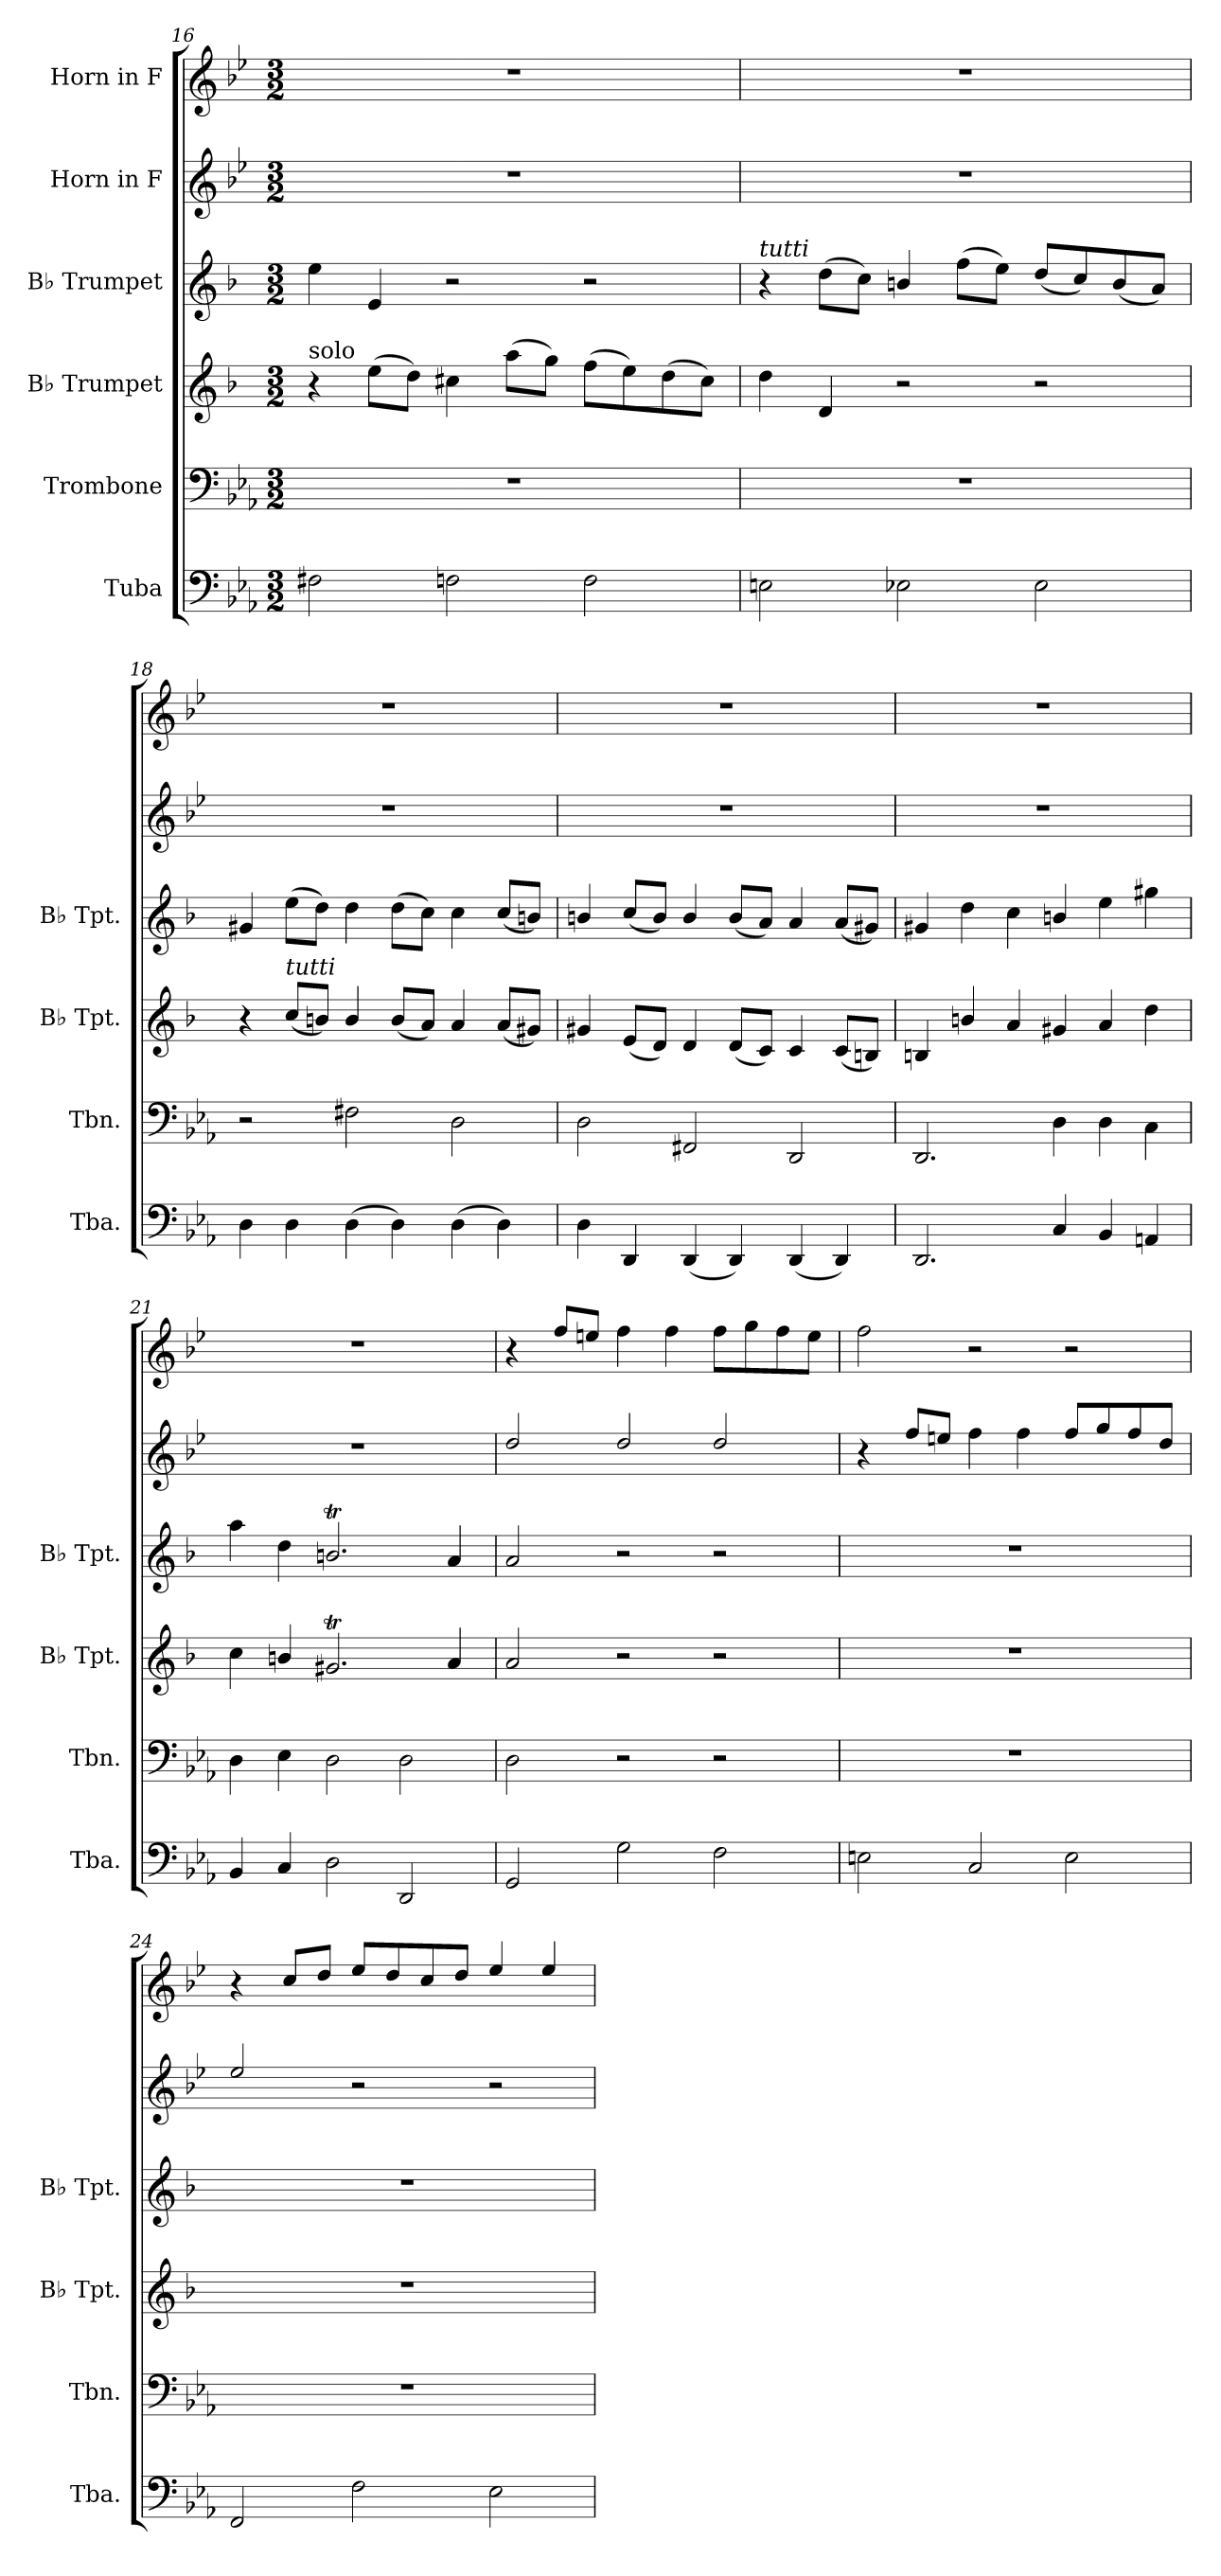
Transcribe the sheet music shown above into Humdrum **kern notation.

**kern	**kern	**kern	**kern	**kern	**kern
*part6	*part5	*part4	*part3	*part2	*part1
*staff6	*staff5	*staff4	*staff3	*staff2	*staff1
*I"Tuba	*I"Trombone	*I"B♭ Trumpet	*I"B♭ Trumpet	*I"Horn in F	*I"Horn in F
*I'Tba.	*I'Tbn.	*I'B♭ Tpt.	*I'B♭ Tpt.	*	*
!!LO:PB:g=z
*clefF4	*clefF4	*clefG2	*clefG2	*clefG2	*clefG2
*	*	*ITrd1c2	*ITrd1c2	*ITrd4c7	*ITrd4c7
*k[b-e-a-]	*k[b-e-a-]	*k[b-e-a-]	*k[b-e-a-]	*k[b-e-a-]	*k[b-e-a-]
*M3/2	*M3/2	*M3/2	*M3/2	*M3/2	*M3/2
=16	=16	=16	=16	=16	=16
!	!	!LO:TX:a:t=solo	!	!	!
2F#X\	1.r	4r	4dd\	1.r	1.r
.	.	(>8dd\L	4d/	.	.
.	.	8cc\J)	.	.	.
2Fn\	.	4bn\	2r	.	.
.	.	(>8gg\L	.	.	.
.	.	8ff\J)	.	.	.
2F\	.	(>8ee-\L	2r	.	.
.	.	8dd\)	.	.	.
.	.	(>8cc\	.	.	.
.	.	8b\J)	.	.	.
=17	=17	=17	=17	=17	=17
!	!	!	!LO:TX:a:i:t=tutti	!	!
2En\	1.r	4cc\	4r	1.r	1.r
.	.	4c/	(>8cc\L	.	.
.	.	.	8b-\J)	.	.
2E-X\	.	2r	4an/	.	.
.	.	.	(>8ee-\L	.	.
.	.	.	8dd\J)	.	.
2E-\	.	2r	(<8cc/L	.	.
.	.	.	8b-/)	.	.
.	.	.	(<8a/	.	.
.	.	.	8g/J)	.	.
=18	=18	=18	=18	=18	=18
4D\	2r	4r	4f#X/	1.r	1.r
!	!	!LO:TX:a:i:t=tutti	!	!	!
4D\	.	(<8b-/L	(>8dd\L	.	.
.	.	8an/J)	8cc\J)	.	.
(>4D\	2F#X\	4a/	4cc\	.	.
4D\)	.	(<8a/L	(>8cc\L	.	.
.	.	8g/J)	8b-\J)	.	.
(>4D\	2D\	4g/	4b-\	.	.
4D\)	.	(<8g/L	(<8b-/L	.	.
.	.	8f#X/J)	8an/J)	.	.
=19	=19	=19	=19	=19	=19
4D\	2D\	4f#X/	4an/	1.r	1.r
4DD/	.	(<8d/L	(<8b-/L	.	.
.	.	8c/J)	8a/J)	.	.
(<4DD/	2FF#X/	4c/	4a/	.	.
4DD/)	.	(<8c/L	(<8a/L	.	.
.	.	8B-/J)	8g/J)	.	.
(<4DD/	2DD/	4B-/	4g/	.	.
4DD/)	.	(<8B-/L	(<8g/L	.	.
.	.	8An/J)	8f#X/J)	.	.
!!LO:LB:g=z
=20	=20	=20	=20	=20	=20
2.DD/	2.DD/	4An/	4f#X/	1.r	1.r
.	.	4an/	4cc\	.	.
.	.	4g/	4b-\	.	.
4C/	4D\	4f#X/	4an/	.	.
4BB-/	4D\	4g/	4dd\	.	.
4AAn/	4C\	4cc\	4ff#X\	.	.
=21	=21	=21	=21	=21	=21
4BB-/	4D\	4b-\	4gg\	1.r	1.r
4C/	4E-\	4an/	4cc\	.	.
2D\	2D\	2.f#Xt/	2.ant/	.	.
2DD/	2D\	.	.	.	.
.	.	4g/	4g/	.	.
=22	=22	=22	=22	=22	=22
2GG/	2D\	2g/	2g/	2g/	4r
.	.	.	.	.	8b-/L
.	.	.	.	.	8an/J
2G\	2r	2r	2r	2g/	4b-\
.	.	.	.	.	4b-\
2F\	2r	2r	2r	2g/	8b-\L
.	.	.	.	.	8cc\
.	.	.	.	.	8b-\
.	.	.	.	.	8a\J
=23	=23	=23	=23	=23	=23
2En\	1.r	1.r	1.r	4r	2b-\
.	.	.	.	8b-/L	.
.	.	.	.	8an/J	.
2C/	.	.	.	4b-\	2r
.	.	.	.	4b-\	.
2E\	.	.	.	8b-/L	2r
.	.	.	.	8cc/	.
.	.	.	.	8b-/	.
.	.	.	.	8g/J	.
=24	=24	=24	=24	=24	=24
2FF/	1.r	1.r	1.r	2a-/	4r
.	.	.	.	.	8f/L
.	.	.	.	.	8g/J
2F\	.	.	.	2r	8a-/L
.	.	.	.	.	8g/
.	.	.	.	.	8f/
.	.	.	.	.	8g/J
2E-\	.	.	.	2r	4a-/
.	.	.	.	.	4a-/
=	=	=	=	=	=
*-	*-	*-	*-	*-	*-
